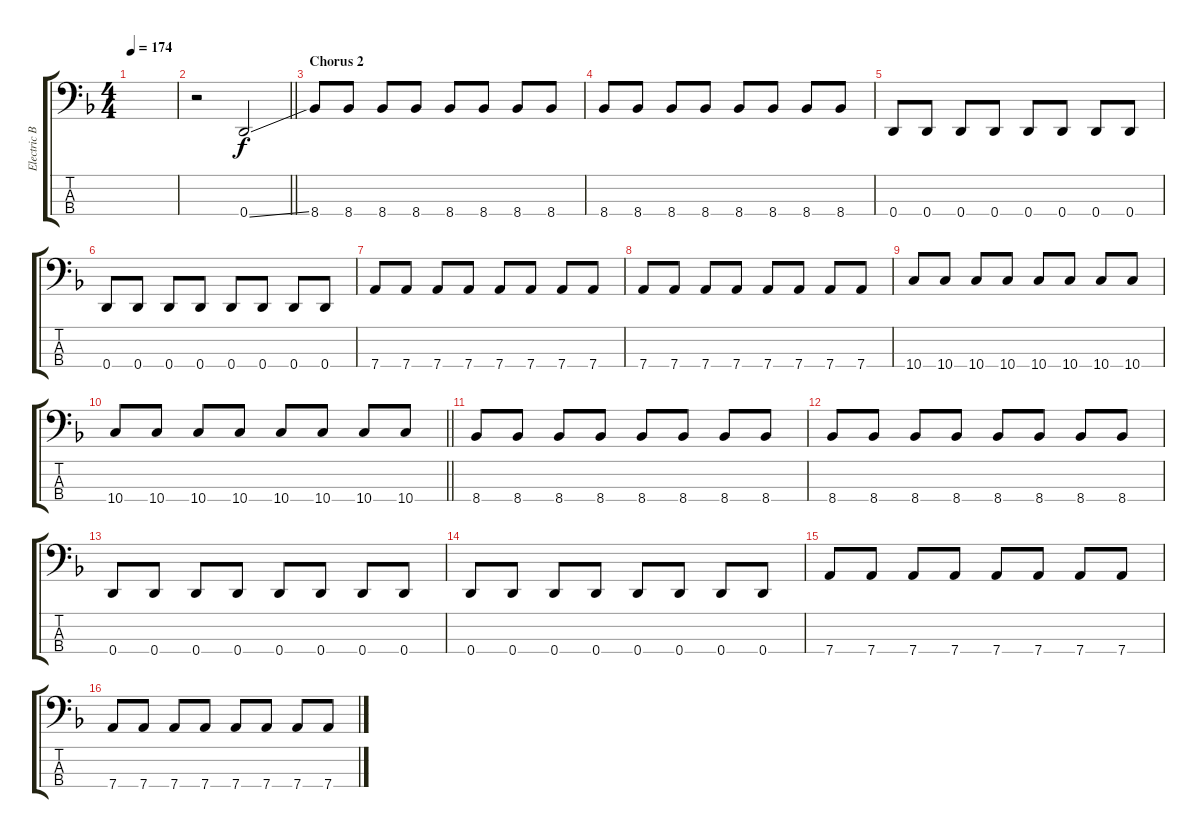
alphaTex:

\track ("Electric Bass" "Electric B") {instrument electricbasspick}
\staff {score tabs}
\tuning (G2 D2 A1 D1) {hide}
\ts (4 4)
\tempo 174
\clef f4
\ks dminor
|
\barLineRight lightlight
r.2 0.4{ss}.2 |
\section ("" "Chorus 2")
8.4.8 8.4.8 8.4.8 8.4.8 8.4.8 8.4.8 8.4.8 8.4.8 |
8.4.8 8.4.8 8.4.8 8.4.8 8.4.8 8.4.8 8.4.8 8.4.8 |
0.4.8 0.4.8 0.4.8 0.4.8 0.4.8 0.4.8 0.4.8 0.4.8 |
0.4.8 0.4.8 0.4.8 0.4.8 0.4.8 0.4.8 0.4.8 0.4.8 |
7.4.8 7.4.8 7.4.8 7.4.8 7.4.8 7.4.8 7.4.8 7.4.8 |
7.4.8 7.4.8 7.4.8 7.4.8 7.4.8 7.4.8 7.4.8 7.4.8 |
10.4.8 10.4.8 10.4.8 10.4.8 10.4.8 10.4.8 10.4.8 10.4.8 |
\barLineRight lightlight
10.4.8 10.4.8 10.4.8 10.4.8 10.4.8 10.4.8 10.4.8 10.4.8 |
8.4.8 8.4.8 8.4.8 8.4.8 8.4.8 8.4.8 8.4.8 8.4.8 |
8.4.8 8.4.8 8.4.8 8.4.8 8.4.8 8.4.8 8.4.8 8.4.8 |
0.4.8 0.4.8 0.4.8 0.4.8 0.4.8 0.4.8 0.4.8 0.4.8 |
0.4.8 0.4.8 0.4.8 0.4.8 0.4.8 0.4.8 0.4.8 0.4.8 |
7.4.8 7.4.8 7.4.8 7.4.8 7.4.8 7.4.8 7.4.8 7.4.8 |
7.4.8 7.4.8 7.4.8 7.4.8 7.4.8 7.4.8 7.4.8 7.4.8
